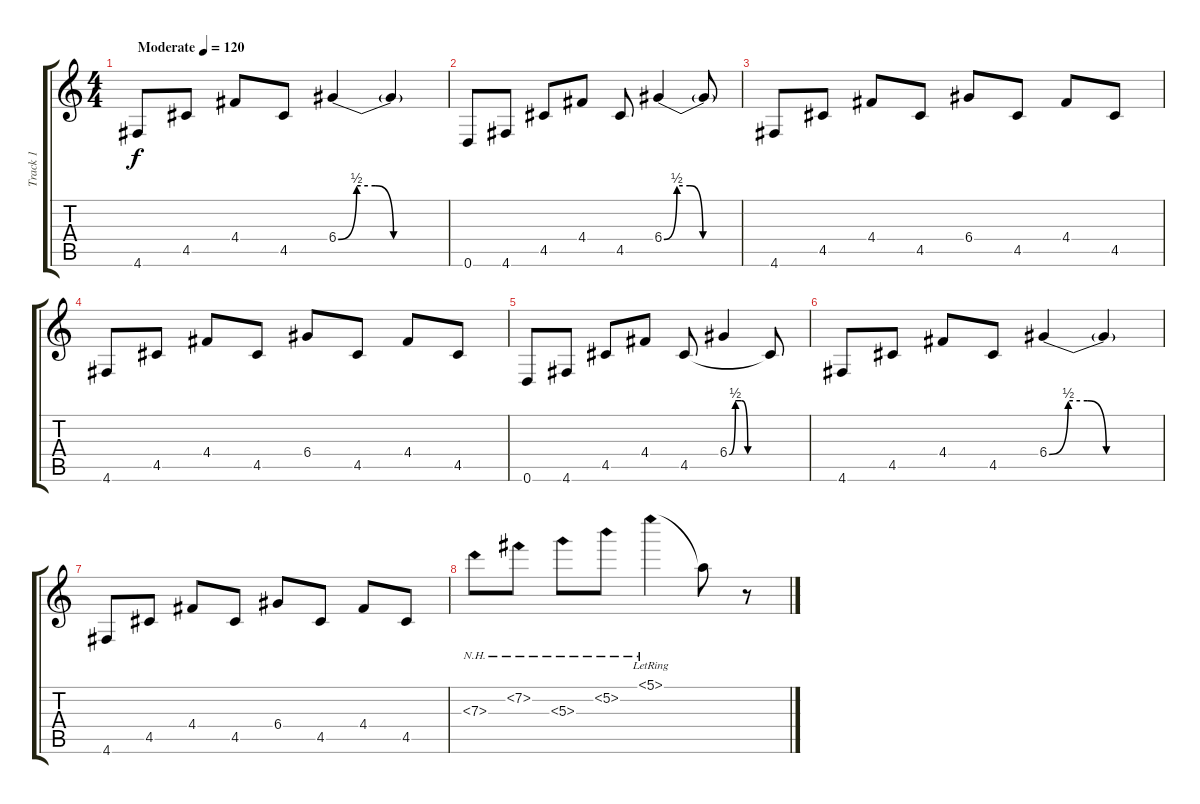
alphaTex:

\track ("Track 1" "Track 1") {instrument acousticguitarsteel}
\staff {score tabs}
\tuning (E4 B3 G3 D3 A2 D2) {hide}
\ts (4 4)
\tempo (120 "Moderate")
\clef g2
\ks c
4.6.8{dy f instrument acousticguitarsteel} 4.5.8 4.4.8 4.5.8 6.4{be (custom 0 0 10 2 20 2 30 0 60 0)}.4 6.4{t}.4 |
0.6.8 4.6.8 4.5.8 4.4.8 4.5.8 6.4{be (custom 0 0 10 2 20 2 30 0 60 0)}.4 6.4{t}.8 |
4.6.8 4.5.8 4.4.8 4.5.8 6.4.8 4.5.8 4.4.8 4.5.8 |
4.6.8 4.5.8 4.4.8 4.5.8 6.4.8 4.5.8 4.4.8 4.5.8 |
0.6.8 4.6.8 4.5.8 4.4.8 4.5.8 6.4{be (custom 0 0 10 2 20 2 30 0 60 0)}.4 4.5{t}.8 |
4.6.8 4.5.8 4.4.8 4.5.8 6.4{be (custom 0 0 10 2 20 2 30 0 60 0)}.4 6.4{t}.4 |
4.6.8 4.5.8 4.4.8 4.5.8 6.4.8 4.5.8 4.4.8 4.5.8 |
7.3{nh}.8 7.2{nh}.8 5.3{nh}.8 5.2{nh}.8 5.1{nh lr}.4 5.1{t}.8 r.8
